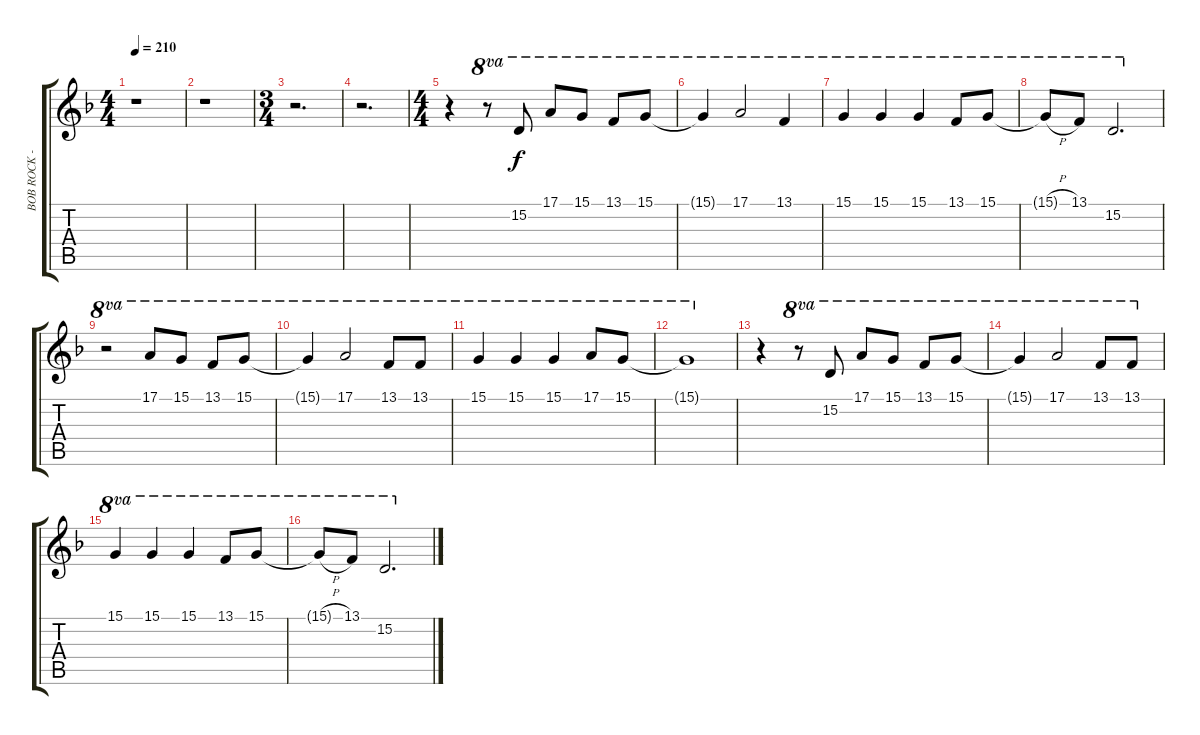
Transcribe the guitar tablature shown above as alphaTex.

\track ("BOB ROCK - VOCALS" "BOB ROCK -") {instrument violin}
\staff {score tabs}
\tuning (E4 B3 G3 D3 A2 E2) {hide}
\ts (4 4)
\tempo 210
\clef g2
\ks f
r.1{dy f} |
r.1 |
\ts (3 4)
r.2{d} |
r.2{d} |
\ts (4 4)
r.4 r.8{ot 8va} 15.2.8{ot 8va} 17.1.8{ot 8va} 15.1.8{ot 8va} 13.1.8{ot 8va} 15.1.8{ot 8va} |
15.1{t}.4{ot 8va} 17.1.2{ot 8va} 13.1.4{ot 8va} |
15.1.4{ot 8va} 15.1.4{ot 8va} 15.1.4{ot 8va} 13.1.8{ot 8va} 15.1.8{ot 8va} |
15.1{h t}.8{ot 8va} 13.1.8{ot 8va} 15.2.2{d ot 8va} |
r.2{ot 8va} 17.1.8{ot 8va} 15.1.8{ot 8va} 13.1.8{ot 8va} 15.1.8{ot 8va} |
15.1{t}.4{ot 8va} 17.1.2{ot 8va} 13.1.8{ot 8va} 13.1.8{ot 8va} |
15.1.4{ot 8va} 15.1.4{ot 8va} 15.1.4{ot 8va} 17.1.8{ot 8va} 15.1.8{ot 8va} |
15.1{t}.1{ot 8va} |
r.4 r.8{ot 8va} 15.2.8{ot 8va} 17.1.8{ot 8va} 15.1.8{ot 8va} 13.1.8{ot 8va} 15.1.8{ot 8va} |
15.1{t}.4{ot 8va} 17.1.2{ot 8va} 13.1.8{ot 8va} 13.1.8{ot 8va} |
15.1.4{ot 8va} 15.1.4{ot 8va} 15.1.4{ot 8va} 13.1.8{ot 8va} 15.1.8{ot 8va} |
15.1{h t}.8{ot 8va} 13.1.8{ot 8va} 15.2.2{d ot 8va}
